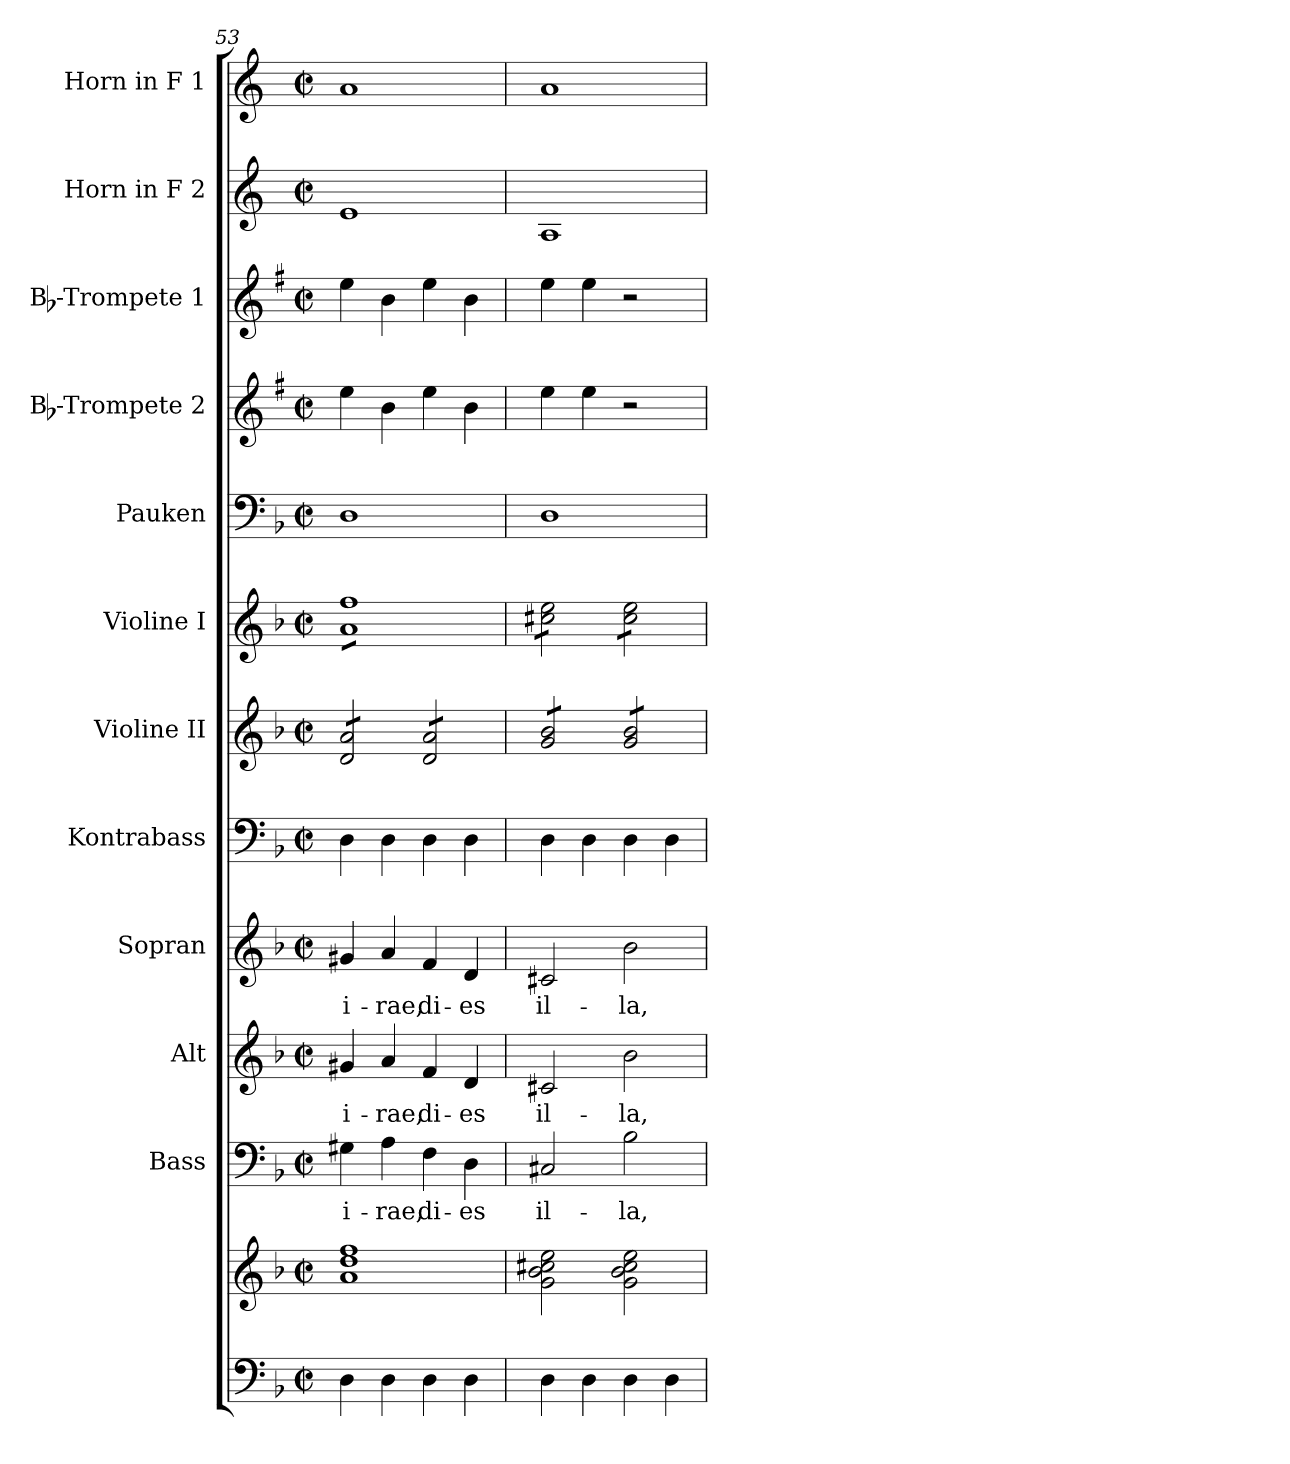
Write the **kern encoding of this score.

**kern	**kern	**kern	**text	**kern	**text	**kern	**text	**kern	**kern	**kern	**kern	**kern	**kern	**kern	**kern
*part12	*part12	*part11	*part11	*part10	*part10	*part9	*part9	*part8	*part7	*part6	*part5	*part4	*part3	*part2	*part1
*staff13	*staff12	*staff11	*staff11	*staff10	*staff10	*staff9	*staff9	*staff8	*staff7	*staff6	*staff5	*staff4	*staff3	*staff2	*staff1
*	*	*I"Bass	*	*I"Alt	*	*I"Sopran	*	*I"Kontrabass	*I"Violine II	*I"Violine I	*I"Pauken	*I"Bb-Trompete 2	*I"Bb-Trompete 1	*I"Horn in F 2	*I"Horn in F 1
*	*	*I'B.	*	*I'A.	*	*I'S.	*	*I'Kb.	*I'Vl. II	*I'Vl. I	*I'Pk.	*I'Bb Trp. 2	*I'Bb Trp. 1	*	*
*clefF4	*clefG2	*clefF4	*	*clefG2	*	*clefG2	*	*clefF4	*clefG2	*clefG2	*clefF4	*clefG2	*clefG2	*clefG2	*clefG2
*	*	*	*	*	*	*	*	*ITrd7c12	*	*	*	*ITrd1c2	*ITrd1c2	*ITrd4c7	*ITrd4c7
*k[b-]	*k[b-]	*k[b-]	*	*k[b-]	*	*k[b-]	*	*k[b-]	*k[b-]	*k[b-]	*k[b-]	*k[b-]	*k[b-]	*k[b-]	*k[b-]
*F:	*F:	*F:	*	*F:	*	*F:	*	*F:	*F:	*F:	*F:	*F:	*F:	*F:	*F:
*M2/2	*M2/2	*M2/2	*	*M2/2	*	*M2/2	*	*M2/2	*M2/2	*M2/2	*M2/2	*M2/2	*M2/2	*M2/2	*M2/2
*met(c|)	*met(c|)	*met(c|)	*	*met(c|)	*	*met(c|)	*	*met(c|)	*met(c|)	*met(c|)	*met(c|)	*met(c|)	*met(c|)	*met(c|)	*met(c|)
=53	=53	=53	=53	=53	=53	=53	=53	=53	=53	=53	=53	=53	=53	=53	=53
!	!	!	!LO:LY:b	!	!LO:LY:b	!	!LO:LY:b	!	!	!	!	!	!	!	!
*	*	*	*	*	*	*	*	*	*tremolo	*	*	*	*	*	*
*	*	*	*	*	*	*	*	*	*	*tremolo	*	*	*	*	*
4D\	1a 1dd 1ff	4G#X\	i-	4g#X/	i-	4g#X/	i-	4DD\	8d/ 8a/L	8a 8ffL	1D	4dd\	4dd\	1A	1d
.	.	.	.	.	.	.	.	.	8d/ 8a/	8a 8ff	.	.	.	.	.
!	!	!	!LO:LY:b	!	!LO:LY:b	!	!LO:LY:b	!	!	!	!	!	!	!	!
4D\	.	4A\	-rae,	4a/	-rae,	4a/	-rae,	4DD\	8d/ 8a/	8a 8ff	.	4a\	4a\	.	.
.	.	.	.	.	.	.	.	.	8d/ 8a/J	8a 8ff	.	.	.	.	.
!	!	!	!LO:LY:b	!	!LO:LY:b	!	!LO:LY:b	!	!	!	!	!	!	!	!
4D\	.	4F\	di-	4f/	di-	4f/	di-	4DD\	8d/ 8a/L	8a 8ff	.	4dd\	4dd\	.	.
.	.	.	.	.	.	.	.	.	8d/ 8a/	8a 8ff	.	.	.	.	.
!	!	!	!LO:LY:b	!	!LO:LY:b	!	!LO:LY:b	!	!	!	!	!	!	!	!
4D\	.	4D\	-es	4d/	-es	4d/	-es	4DD\	8d/ 8a/	8a 8ff	.	4a\	4a\	.	.
.	.	.	.	.	.	.	.	.	8d/ 8a/J	8a 8ffJ	.	.	.	.	.
=54	=54	=54	=54	=54	=54	=54	=54	=54	=54	=54	=54	=54	=54	=54	=54
!	!	!	!LO:LY:b	!	!LO:LY:b	!	!LO:LY:b	!	!	!	!	!	!	!	!
4D\	2g\ 2b-\ 2cc#X\ 2ee\	2C#X/	il-	2c#X/	il-	2c#X/	il-	4DD\	8g/ 8b-/L	8cc#X\ 8ee\L	1D	4dd\	4dd\	1D	1d
.	.	.	.	.	.	.	.	.	8g/ 8b-/	8cc#X\ 8ee\	.	.	.	.	.
4D\	.	.	.	.	.	.	.	4DD\	8g/ 8b-/	8cc#X\ 8ee\	.	4dd\	4dd\	.	.
.	.	.	.	.	.	.	.	.	8g/ 8b-/J	8cc#X\ 8ee\J	.	.	.	.	.
!	!	!	!LO:LY:b	!	!LO:LY:b	!	!LO:LY:b	!	!	!	!	!	!	!	!
4D\	2g\ 2b-\ 2cc#\ 2ee\	2B-\	-la,	2b-\	-la,	2b-\	-la,	4DD\	8g/ 8b-/L	8cc#\ 8ee\L	.	2r	2r	.	.
.	.	.	.	.	.	.	.	.	8g/ 8b-/	8cc#\ 8ee\	.	.	.	.	.
4D\	.	.	.	.	.	.	.	4DD\	8g/ 8b-/	8cc#\ 8ee\	.	.	.	.	.
.	.	.	.	.	.	.	.	.	8g/ 8b-/J	8cc#\ 8ee\J	.	.	.	.	.
*	*	*	*	*	*	*	*	*	*	*Xtremolo	*	*	*	*	*
*	*	*	*	*	*	*	*	*	*Xtremolo	*	*	*	*	*	*
=	=	=	=	=	=	=	=	=	=	=	=	=	=	=	=
*-	*-	*-	*-	*-	*-	*-	*-	*-	*-	*-	*-	*-	*-	*-	*-
